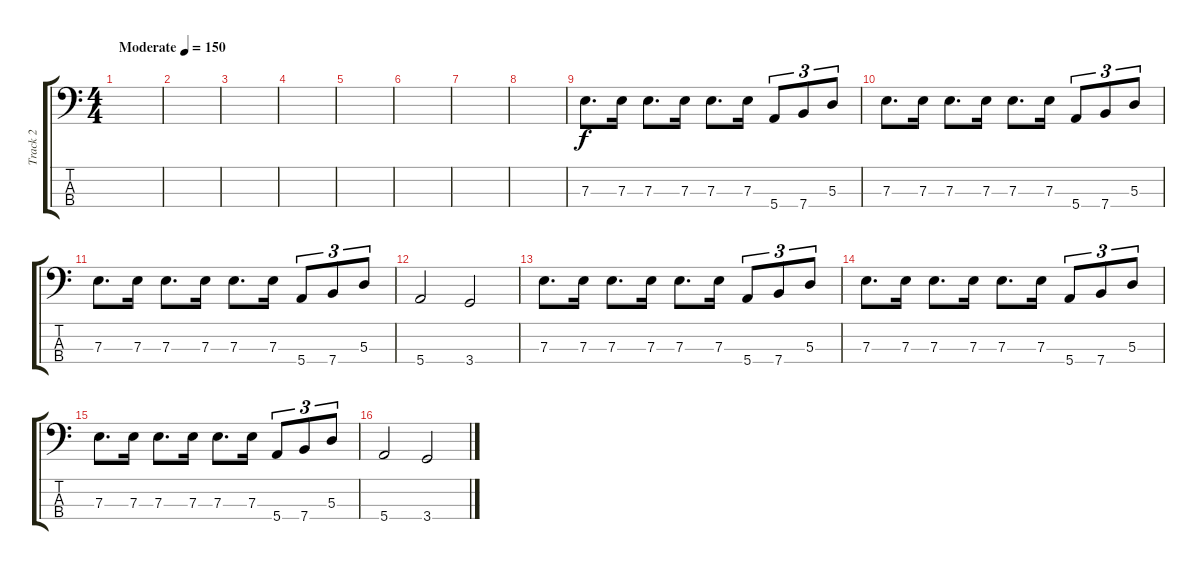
\track ("Track 2" "Track 2") {instrument electricbassfinger}
\staff {score tabs}
\tuning (G2 D2 A1 E1) {hide}
\ts (4 4)
\tempo (150 "Moderate")
\clef f4
\ks c
|
|
|
|
|
|
|
|
7.3.8{d} 7.3.16 7.3.8{d} 7.3.16 7.3.8{d} 7.3.16 5.4.8{tu (3 2)} 7.4.8{tu (3 2)} 5.3.8{tu (3 2)} |
7.3.8{d} 7.3.16 7.3.8{d} 7.3.16 7.3.8{d} 7.3.16 5.4.8{tu (3 2)} 7.4.8{tu (3 2)} 5.3.8{tu (3 2)} |
7.3.8{d} 7.3.16 7.3.8{d} 7.3.16 7.3.8{d} 7.3.16 5.4.8{tu (3 2)} 7.4.8{tu (3 2)} 5.3.8{tu (3 2)} |
5.4.2 3.4.2 |
7.3.8{d} 7.3.16 7.3.8{d} 7.3.16 7.3.8{d} 7.3.16 5.4.8{tu (3 2)} 7.4.8{tu (3 2)} 5.3.8{tu (3 2)} |
7.3.8{d} 7.3.16 7.3.8{d} 7.3.16 7.3.8{d} 7.3.16 5.4.8{tu (3 2)} 7.4.8{tu (3 2)} 5.3.8{tu (3 2)} |
7.3.8{d} 7.3.16 7.3.8{d} 7.3.16 7.3.8{d} 7.3.16 5.4.8{tu (3 2)} 7.4.8{tu (3 2)} 5.3.8{tu (3 2)} |
5.4.2 3.4.2
